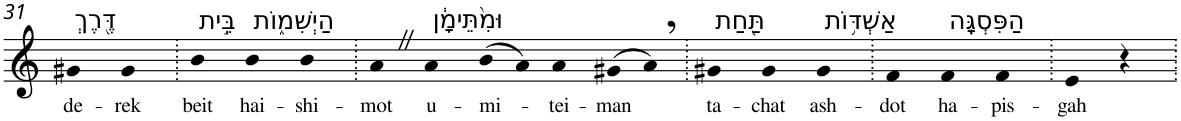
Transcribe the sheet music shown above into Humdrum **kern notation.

**kern	**text
*part1	*part1
*staff1	*staff1
*I"Piano	*
*I'Pno	*
!!LO:PB:g=z
*clefG2	*
*k[]	*
=31	=31
!LO:TX:a:t=דֶּ֖רֶךְ	!
!	!LO:LY:b
4g#X	de-
!	!LO:LY:b
4g#	-rek
=32.	=32.
!LO:TX:a:t=בֵּ֣ית	!
!	!LO:LY:b
4b	beit
!LO:TX:a:t=הַיְשִׁמ֑וֹת	!
!	!LO:LY:b
4b	hai-
!	!LO:LY:b
4b	-shi-
=33.	=33.
!	!LO:LY:b
4aZ	-mot
!LO:TX:a:t=וּמִ֨תֵּימָ֔ן	!
!	!LO:LY:b
4a	u-
!	!LO:LY:b
(>8b	-mi-
8a)	.
!	!LO:LY:b
4a	-tei-
!	!LO:LY:b
(>8g#X	-man
8a,)	.
=34.	=34.
!LO:TX:a:t=תַּ֖חַת	!
!	!LO:LY:b
4g#X	ta-
!	!LO:LY:b
4g#	-chat
!LO:TX:a:t=אַשְׁדּ֥וֹת	!
!	!LO:LY:b
4g#	ash-
=35.	=35.
!	!LO:LY:b
4f	-dot
!LO:TX:a:t=הַפִּסְגָּֽה	!
!	!LO:LY:b
4f	ha-
!	!LO:LY:b
4f	-pis-
=36.	=36.
!	!LO:LY:b
4e	-gah
4r	.
=.	=.
*-	*-
